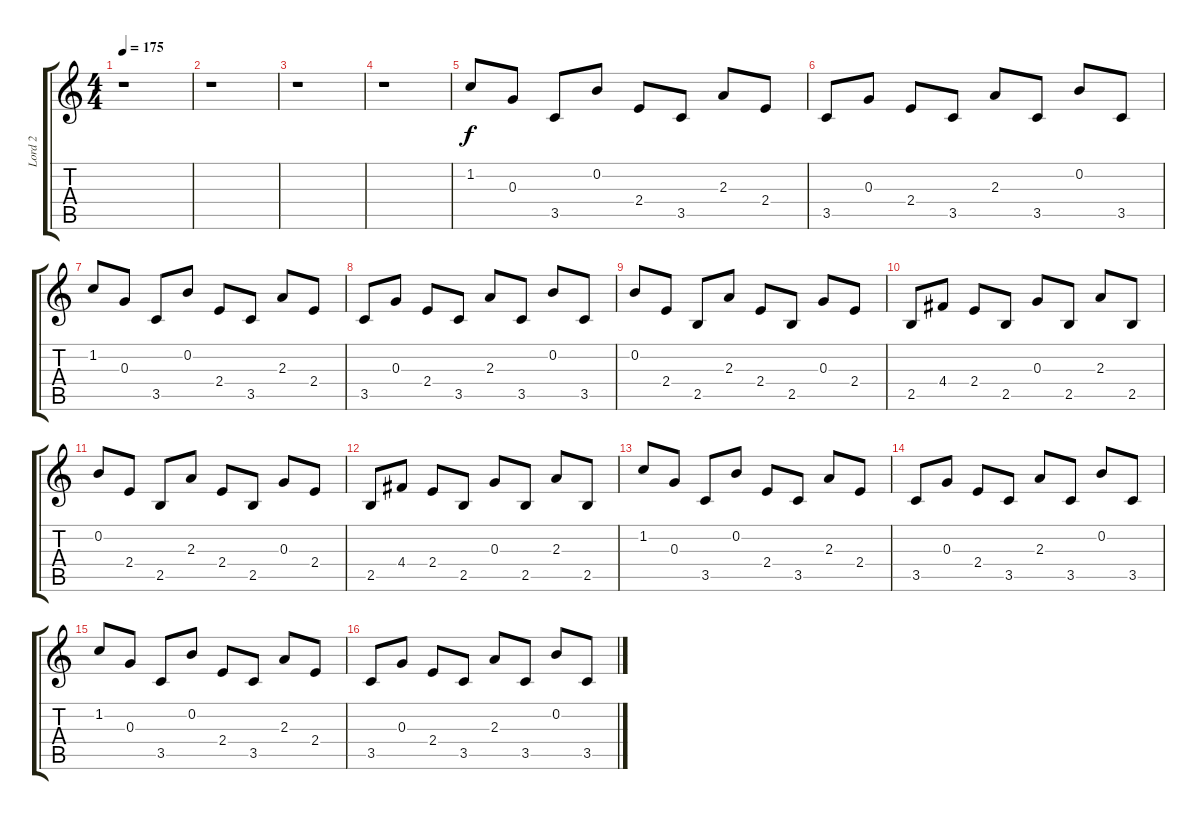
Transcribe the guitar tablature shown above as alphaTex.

\track ("Lord 2" "Lord 2") {instrument drawbarorgan}
\staff {score tabs}
\tuning (E5 B4 G4 D4 A3 D3) {hide}
\ts (4 4)
\tempo 175
\clef g2
\ks c
r.1{dy f} |
r.1 |
r.1 |
r.1 |
1.2.8{instrument electricgrandpiano} 0.3.8 3.5.8 0.2.8 2.4.8 3.5.8 2.3.8 2.4.8 |
3.5.8 0.3.8 2.4.8 3.5.8 2.3.8 3.5.8 0.2.8 3.5.8 |
1.2.8 0.3.8 3.5.8 0.2.8 2.4.8 3.5.8 2.3.8 2.4.8 |
3.5.8 0.3.8 2.4.8 3.5.8 2.3.8 3.5.8 0.2.8 3.5.8 |
0.2.8 2.4.8 2.5.8 2.3.8 2.4.8 2.5.8 0.3.8 2.4.8 |
2.5.8 4.4.8 2.4.8 2.5.8 0.3.8 2.5.8 2.3.8 2.5.8 |
0.2.8 2.4.8 2.5.8 2.3.8 2.4.8 2.5.8 0.3.8 2.4.8 |
2.5.8 4.4.8 2.4.8 2.5.8 0.3.8 2.5.8 2.3.8 2.5.8 |
1.2.8 0.3.8 3.5.8 0.2.8 2.4.8 3.5.8 2.3.8 2.4.8 |
3.5.8 0.3.8 2.4.8 3.5.8 2.3.8 3.5.8 0.2.8 3.5.8 |
1.2.8 0.3.8 3.5.8 0.2.8 2.4.8 3.5.8 2.3.8 2.4.8 |
3.5.8 0.3.8 2.4.8 3.5.8 2.3.8 3.5.8 0.2.8 3.5.8
